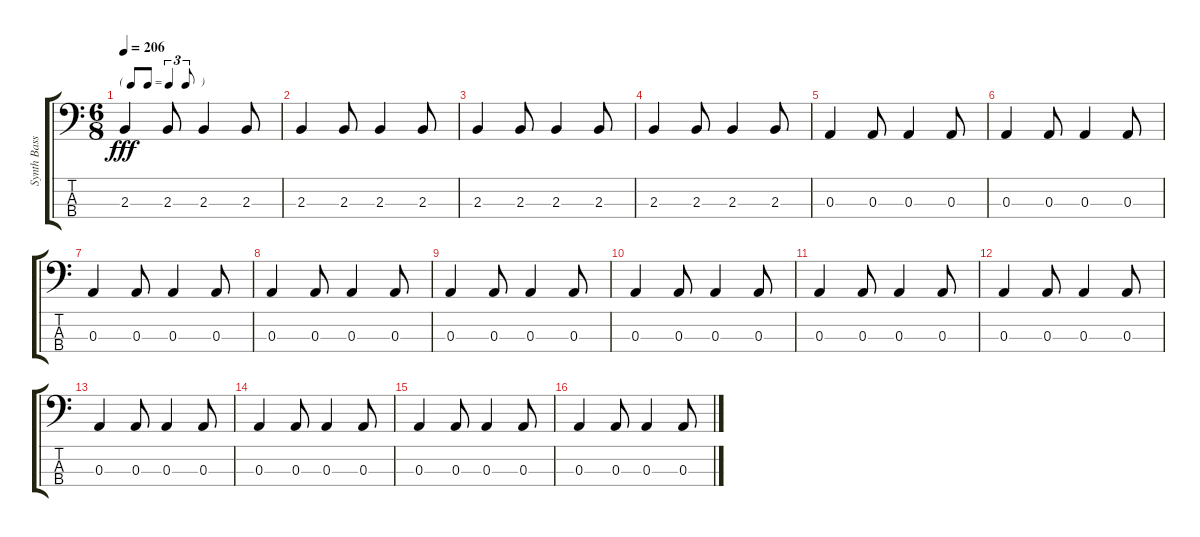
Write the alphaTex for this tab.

\track ("Synth Bass 2 RC" "Synth Bass") {instrument synthbass2}
\staff {score tabs}
\tuning (G2 D2 A1 E1) {hide}
\ts (6 8)
\tf triplet8th
\tempo 206
\clef f4
\ks c
2.3.4{dy fff} 2.3.8 2.3.4 2.3.8 |
2.3.4 2.3.8 2.3.4 2.3.8 |
2.3.4 2.3.8 2.3.4 2.3.8 |
2.3.4 2.3.8 2.3.4 2.3.8 |
0.3.4 0.3.8 0.3.4 0.3.8 |
0.3.4 0.3.8 0.3.4 0.3.8 |
0.3.4 0.3.8 0.3.4 0.3.8 |
0.3.4 0.3.8 0.3.4 0.3.8 |
0.3.4 0.3.8 0.3.4 0.3.8 |
0.3.4 0.3.8 0.3.4 0.3.8 |
0.3.4 0.3.8 0.3.4 0.3.8 |
0.3.4 0.3.8 0.3.4 0.3.8 |
0.3.4 0.3.8 0.3.4 0.3.8 |
0.3.4 0.3.8 0.3.4 0.3.8 |
0.3.4 0.3.8 0.3.4 0.3.8 |
0.3.4 0.3.8 0.3.4 0.3.8
